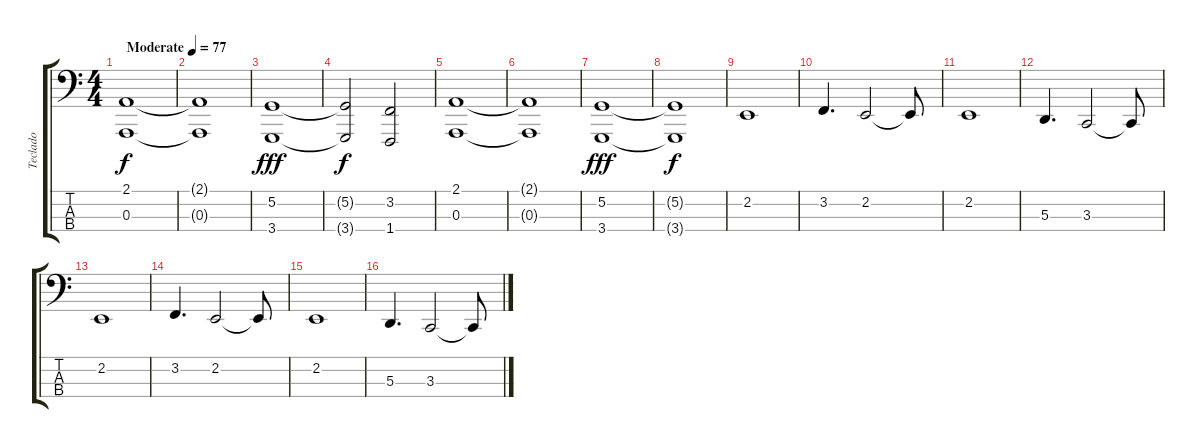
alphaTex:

\track ("Teclado" "Teclado") {instrument synthstrings1}
\staff {score tabs}
\tuning (G2 D2 A1 E1) {hide}
\ts (4 4)
\tempo (77 "Moderate")
\clef f4
\ks c
(2.1 0.3).1{dy f instrument synthstrings1} |
(2.1{t} 0.3{t}).1 |
(5.2 3.4).1{dy fff} |
(5.2{t} 3.4{t}).2{dy f} (3.2 1.4).2 |
(2.1 0.3).1 |
(2.1{t} 0.3{t}).1 |
(5.2 3.4).1{dy fff} |
(5.2{t} 3.4{t}).1{dy f} |
2.2.1 |
3.2.4{d} 2.2.2 2.2{t}.8 |
2.2.1 |
5.3.4{d} 3.3.2 3.3{t}.8 |
2.2.1 |
3.2.4{d} 2.2.2 2.2{t}.8 |
2.2.1 |
5.3.4{d} 3.3.2 3.3{t}.8
